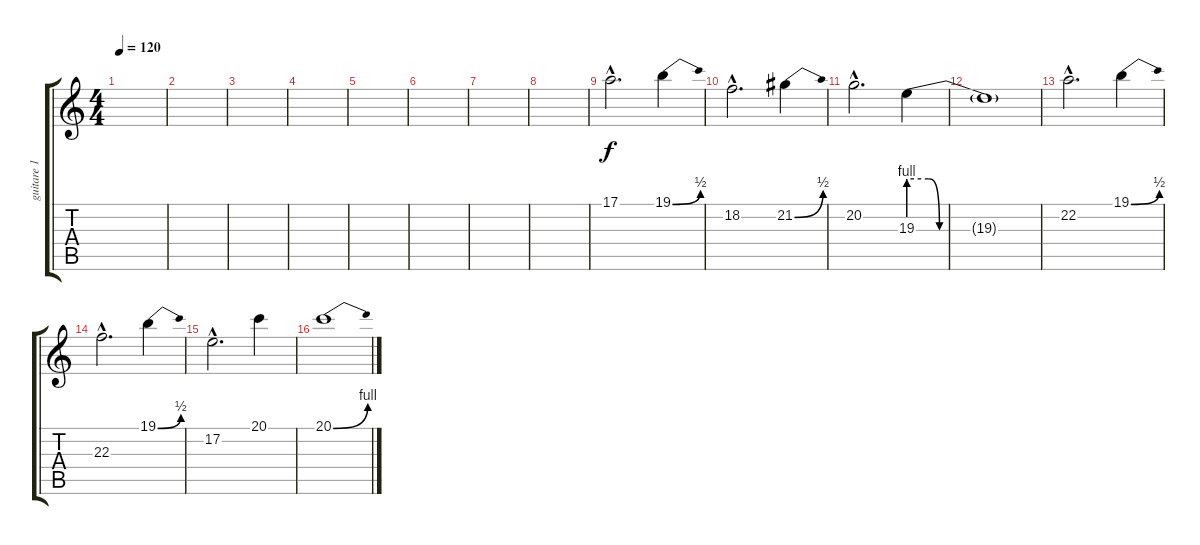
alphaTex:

\track ("guitare 1" "guitare 1") {instrument cello}
\staff {score tabs}
\tuning (E4 B3 G3 D3 A2 E2) {hide}
\ts (4 4)
\tempo 120
\clef g2
\ks c
|
|
|
|
|
|
|
|
17.1{hac}.2{d} 19.1{be (bend 0 0 60 2)}.4 |
18.2{hac}.2{d} 21.2{be (bend 0 0 60 2)}.4 |
20.2{hac}.2{d} 19.3{be (custom 0 4 9 4 14 0 60 0)}.4 |
19.3{t}.1 |
22.2{hac}.2{d} 19.1{be (bend 0 0 60 2)}.4 |
22.3{hac}.2{d} 19.1{be (bend 0 0 60 2)}.4 |
17.2{hac}.2{d} 20.1.4 |
20.1{be (bend 0 0 60 4)}.1
